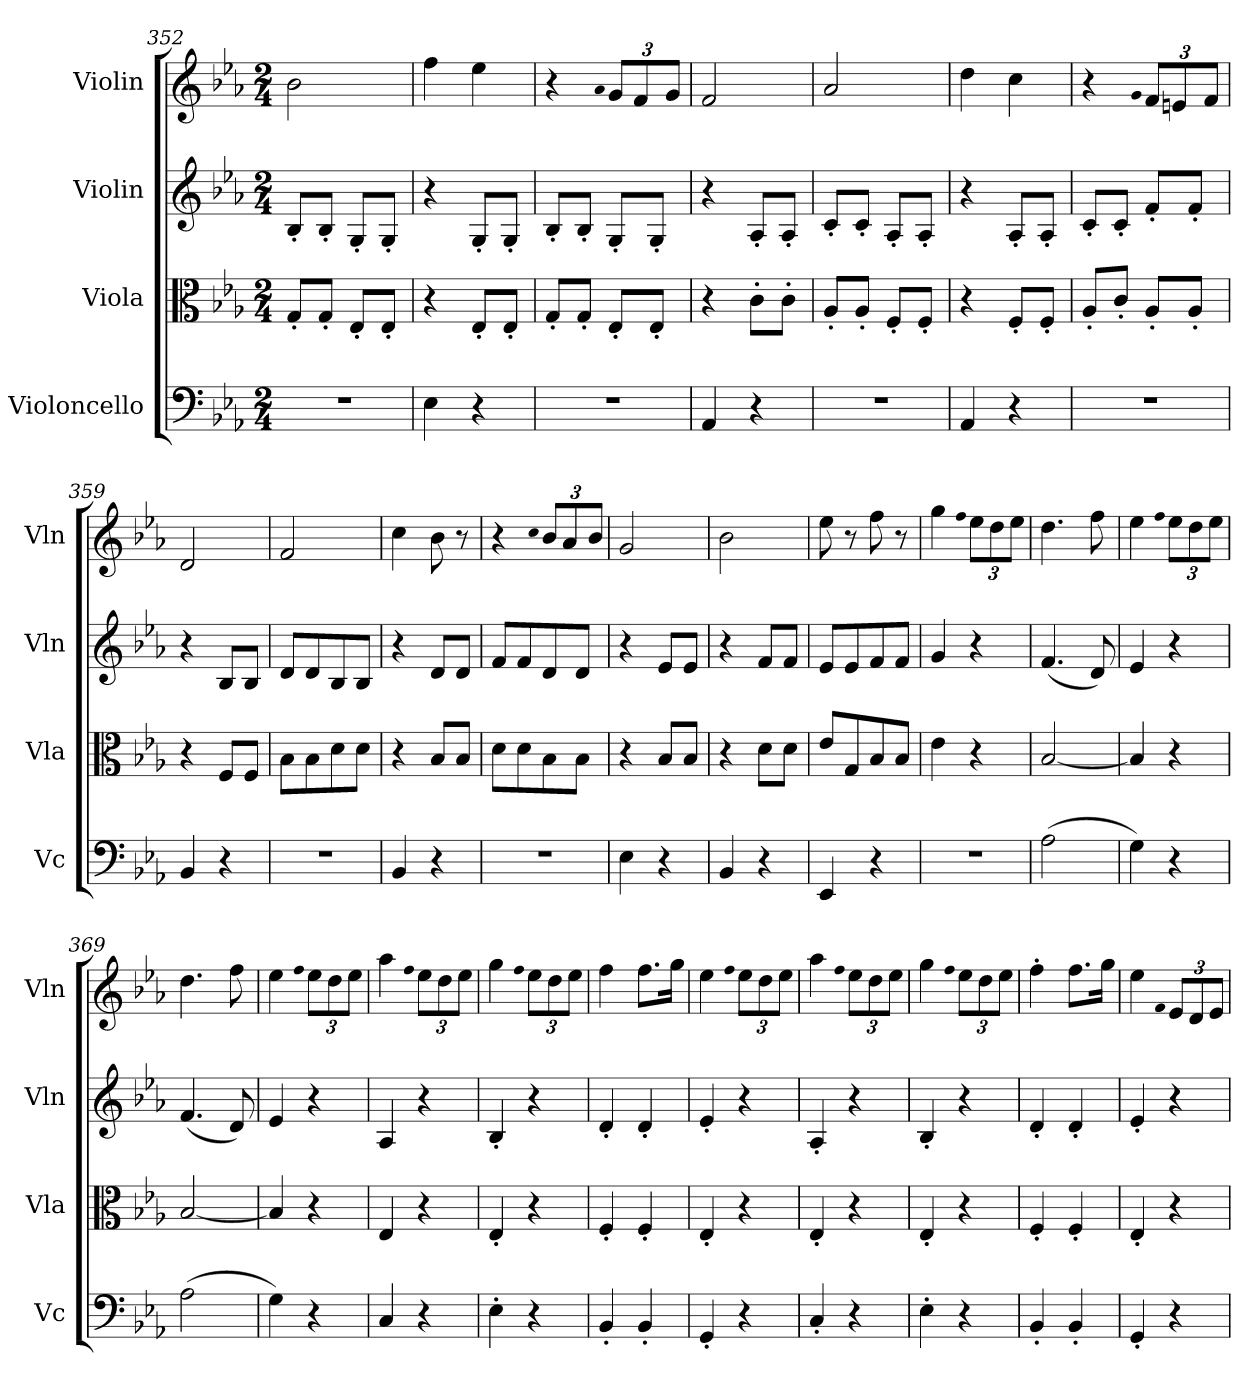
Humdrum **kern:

**kern	**kern	**kern	**kern
*part4	*part3	*part2	*part1
*staff4	*staff3	*staff2	*staff1
*I"Violoncello	*I"Viola	*I"Violin	*I"Violin
*I'Vc	*I'Vla	*I'Vln	*I'Vln
*clefF4	*clefC3	*clefG2	*clefG2
*k[b-e-a-]	*k[b-e-a-]	*k[b-e-a-]	*k[b-e-a-]
*M2/4	*M2/4	*M2/4	*M2/4
=352	=352	=352	=352
2r	8G'/L	8B-'/L	2b-\
.	8G'/J	8B-'/J	.
.	8E-'/L	8G'/L	.
.	8E-'/J	8G'/J	.
=353	=353	=353	=353
4E-\	4r	4r	4ff\
4r	8E-'/L	8G'/L	4ee-\
.	8E-'/J	8G'/J	.
=354	=354	=354	=354
2r	8G'/L	8B-'/L	4r
.	8G'/J	8B-'/J	.
.	.	.	qa-
.	8E-'/L	8G'/L	12g/L
.	.	.	12f/
.	8E-'/J	8G'/J	.
.	.	.	12g/J
=355	=355	=355	=355
4AA-/	4r	4r	2f/
4r	8c'\L	8A-'/L	.
.	8c'\J	8A-'/J	.
=356	=356	=356	=356
2r	8A-'/L	8c'/L	2a-/
.	8A-'/J	8c'/J	.
.	8F'/L	8A-'/L	.
.	8F'/J	8A-'/J	.
=357	=357	=357	=357
4AA-/	4r	4r	4dd\
4r	8F'/L	8A-'/L	4cc\
.	8F'/J	8A-'/J	.
=358	=358	=358	=358
2r	8A-'/L	8c'/L	4r
.	8c'/J	8c'/J	.
.	.	.	qg
.	8A-'/L	8f'/L	12f/L
.	.	.	12en/
.	8A-'/J	8f'/J	.
.	.	.	12f/J
=359	=359	=359	=359
4BB-/	4r	4r	2d/
4r	8F/L	8B-/L	.
.	8F/J	8B-/J	.
=360	=360	=360	=360
2r	8B-\L	8d/L	2f/
.	8B-\	8d/	.
.	8d\	8B-/	.
.	8d\J	8B-/J	.
=361	=361	=361	=361
4BB-/	4r	4r	4cc\
4r	8B-/L	8d/L	8b-\
.	8B-/J	8d/J	8r
=362	=362	=362	=362
2r	8d\L	8f/L	4r
.	8d\	8f/	.
.	.	.	qcc
.	8B-\	8d/	12b-/L
.	.	.	12a-/
.	8B-\J	8d/J	.
.	.	.	12b-/J
=363	=363	=363	=363
4E-\	4r	4r	2g/
4r	8B-/L	8e-/L	.
.	8B-/J	8e-/J	.
=364	=364	=364	=364
4BB-/	4r	4r	2b-\
4r	8d\L	8f/L	.
.	8d\J	8f/J	.
=365	=365	=365	=365
4EE-/	8e-/L	8e-/L	8ee-\
.	8G/	8e-/	8r
4r	8B-/	8f/	8ff\
.	8B-/J	8f/J	8r
=366	=366	=366	=366
2r	4e-\	4g/	4gg\
.	.	.	qff
.	4r	4r	12ee-\L
.	.	.	12dd\
.	.	.	12ee-\J
=367	=367	=367	=367
(2A-\	[2B-/	(4.f/	4.dd\
.	.	8d/)	8ff\
=368	=368	=368	=368
4G\)	4B-/]	4e-/	4ee-\
.	.	.	qff
4r	4r	4r	12ee-\L
.	.	.	12dd\
.	.	.	12ee-\J
=369	=369	=369	=369
(2A-\	[2B-/	(4.f/	4.dd\
.	.	8d/)	8ff\
=370	=370	=370	=370
4G\)	4B-/]	4e-/	4ee-\
.	.	.	qff
4r	4r	4r	12ee-\L
.	.	.	12dd\
.	.	.	12ee-\J
=371	=371	=371	=371
4C/	4E-/	4A-/	4aa-\
.	.	.	qff
4r	4r	4r	12ee-\L
.	.	.	12dd\
.	.	.	12ee-\J
=372	=372	=372	=372
4E-'\	4E-'/	4B-'/	4gg\
.	.	.	qff
4r	4r	4r	12ee-\L
.	.	.	12dd\
.	.	.	12ee-\J
=373	=373	=373	=373
4BB-'/	4F'/	4d'/	4ff\
4BB-'/	4F'/	4d'/	8.ff\L
.	.	.	16gg\Jk
=374	=374	=374	=374
4GG'/	4E-'/	4e-'/	4ee-\
.	.	.	qff
4r	4r	4r	12ee-\L
.	.	.	12dd\
.	.	.	12ee-\J
=375	=375	=375	=375
4C'/	4E-'/	4A-'/	4aa-\
.	.	.	qff
4r	4r	4r	12ee-\L
.	.	.	12dd\
.	.	.	12ee-\J
=376	=376	=376	=376
4E-'\	4E-'/	4B-'/	4gg\
.	.	.	qff
4r	4r	4r	12ee-\L
.	.	.	12dd\
.	.	.	12ee-\J
=377	=377	=377	=377
4BB-'/	4F'/	4d'/	4ff'\
4BB-'/	4F'/	4d'/	8.ff\L
.	.	.	16gg\Jk
=378	=378	=378	=378
4GG'/	4E-'/	4e-'/	4ee-\
.	.	.	qf
4r	4r	4r	12e-/L
.	.	.	12d/
.	.	.	12e-/J
=	=	=	=
*-	*-	*-	*-
